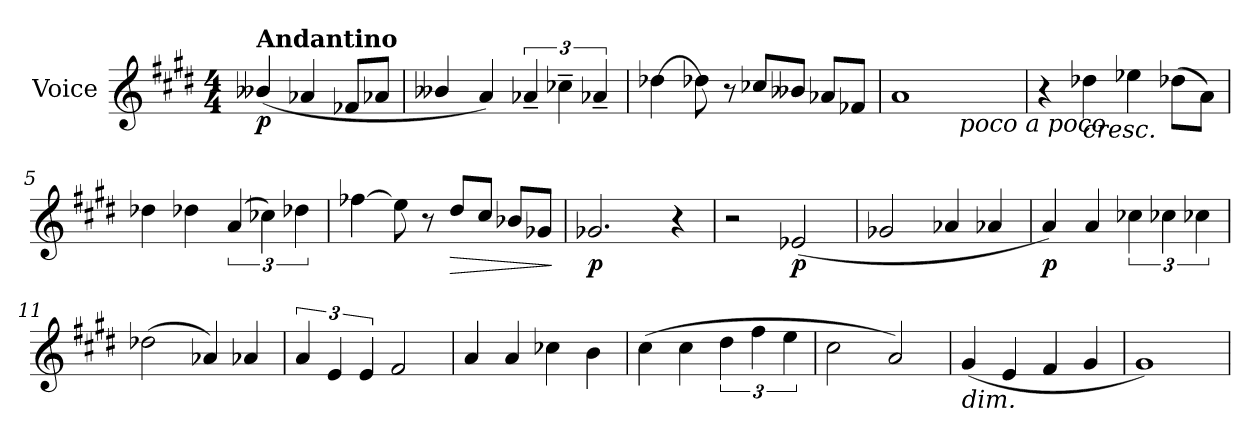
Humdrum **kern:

**kern	**dynam
*part1	*part1
*staff1	*staff1
*I"Voice	*
*clefG2	*
*k[f#c#g#d#]	*
*E:	*
*M4/4	*
=	=
!LO:TX:a:B:t=Andantino	!
!	!LO:DY:b
(<4b--Xi/	p
4a-Xi/	.
8f-Xi/L	.
8a-Xi/J	.
=1	=1
4b--Xi/	.
4a/)	.
6a-X~i/	.
6cc-X~i\	.
6a-X~i/	.
=2	=2
[4dd-Xi\	.
8dd-Xi\]	.
8r	.
8cc-Xi/L	.
8b--Xj/J	.
8a-Xi/L	.
8f-Xi/J	.
=3	=3
*^	*
1a	2ryy	.
!	!LO:TX:b:i:t=poco a poco	!
.	2ryy	.
*v	*v	*
=4	=4
4r	.
!LO:TX:b:i:t=cresc.	!
4dd-Xi\	.
4ee-Xi\	.
(>8dd-Xi\L	.
8a\J)	.
!!LO:LB:g=z
=5	=5
4dd-Xi\	.
4dd-Xi\	.
(>6a/	.
6cc-Xi\)	.
6dd-Xi\	.
=6	=6
[4ff-Xi\	.
8ee\]	.
8r	.
!	!LO:HP:b
8dd#/L	>
8cc#/J	.
8b-Xi/L	.
8g-Xi/J	.
.	]
=7	=7
!	!LO:DY:b
2.g-Xi/	p
4r	.
=8	=8
2r	.
!	!LO:DY:b
(<2e-Xi/	p
=9	=9
2g-Xi/	.
4a-Xi/	.
4a-Xi/	.
=10	=10
!	!LO:DY:b
4a/)	p
4a/	.
6cc-Xi\	.
6cc-Xi\	.
6cc-Xi\	.
!!LO:LB:g=z
=11	=11
(>2dd-Xi\	.
4a-Xi/)	.
4a-Xi/	.
=12	=12
6a/	.
6e/	.
6e/	.
2f#/	.
=13	=13
4a/	.
4a/	.
4cc-Xi\	.
4b\	.
=14	=14
(>4cc#\	.
4cc#\	.
6dd#\	.
6ff#\	.
6ee\	.
=15	=15
2cc#\	.
2a/)	.
=16	=16
!LO:TX:b:i:t=dim.	!
(<4g#/	.
4e/	.
4f#/	.
4g#/	.
=17	=17
1g#)	.
=	=
*-	*-
